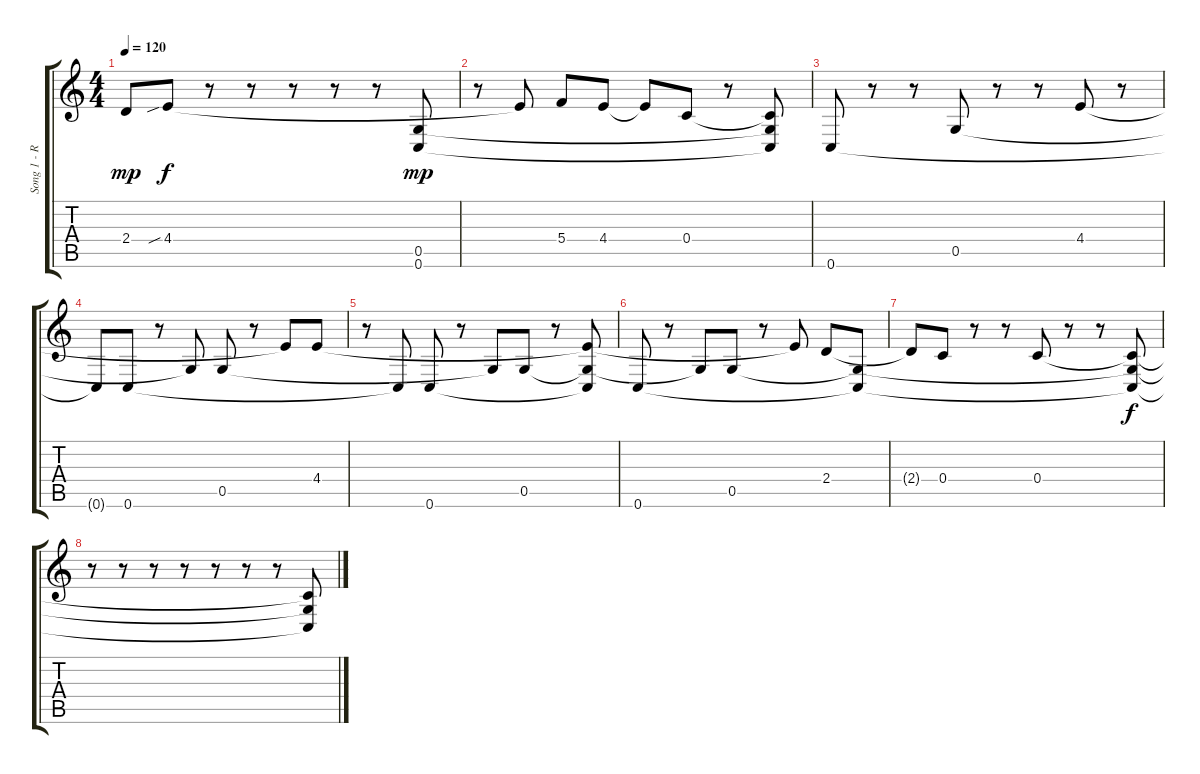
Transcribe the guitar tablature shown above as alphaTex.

\track ("Song 1 - Reverb" "Song 1 - R") {instrument electricguitarclean}
\staff {score tabs}
\tuning (D4 A3 F3 C3 G2 C2) {hide}
\ts (4 4)
\tempo 120
\clef g2
\ks c
2.4{t}.8{dy mp} 4.4{sib}.8{dy f} r.8 r.8 r.8 r.8 r.8 (0.5{t} 0.6{t}).8{dy mp} |
r.8 4.4{t}.8 5.4.8 4.4.8 4.4{t}.8 0.4.8 r.8 (0.4{t} 0.5{t} 0.6{t}).8 |
0.6.8 r.8 r.8 0.5.8 r.8 r.8 4.4.8 r.8 |
0.6{t}.8 0.6.8 r.8 0.5{t}.8 0.5.8 r.8 4.4{t}.8 4.4.8 |
r.8 0.6{t}.8 0.6.8 r.8 0.5{t}.8 0.5.8 r.8 (4.4{t} 0.5{t} 0.6{t}).8 |
0.6.8 r.8 0.5{t}.8 0.5.8 r.8 4.4{t}.8 2.4.8 (0.5{t} 0.6{t}).8 |
2.4{t}.8 0.4.8 r.8 r.8 0.4.8 r.8 r.8 (0.4{t} 0.5{t} 0.6{t}).8{dy f} |
r.8 r.8 r.8 r.8 r.8 r.8 r.8 (0.4{t} 0.5{t} 0.6{t}).8
